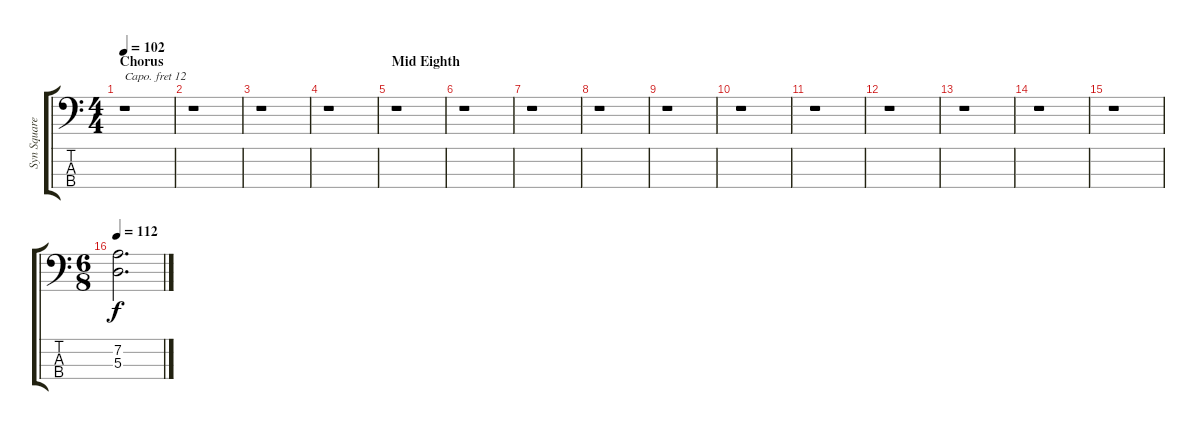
\track ("Syn Square" "Syn Square") {instrument drawbarorgan}
\staff {score tabs}
\capo 12
\tuning (G2 D2 A1 E1) {hide}
\ts (4 4)
\section ("" "Chorus")
\tempo 102
\clef f4
\ks c
r.1{dy f} |
r.1 |
r.1 |
r.1 |
\section ("" "Mid Eighth")
r.1 |
r.1 |
r.1 |
r.1 |
r.1 |
r.1 |
r.1 |
r.1 |
r.1 |
r.1 |
r.1 |
\ts (6 8)
\tempo 112
(7.2 5.3).2{d}
